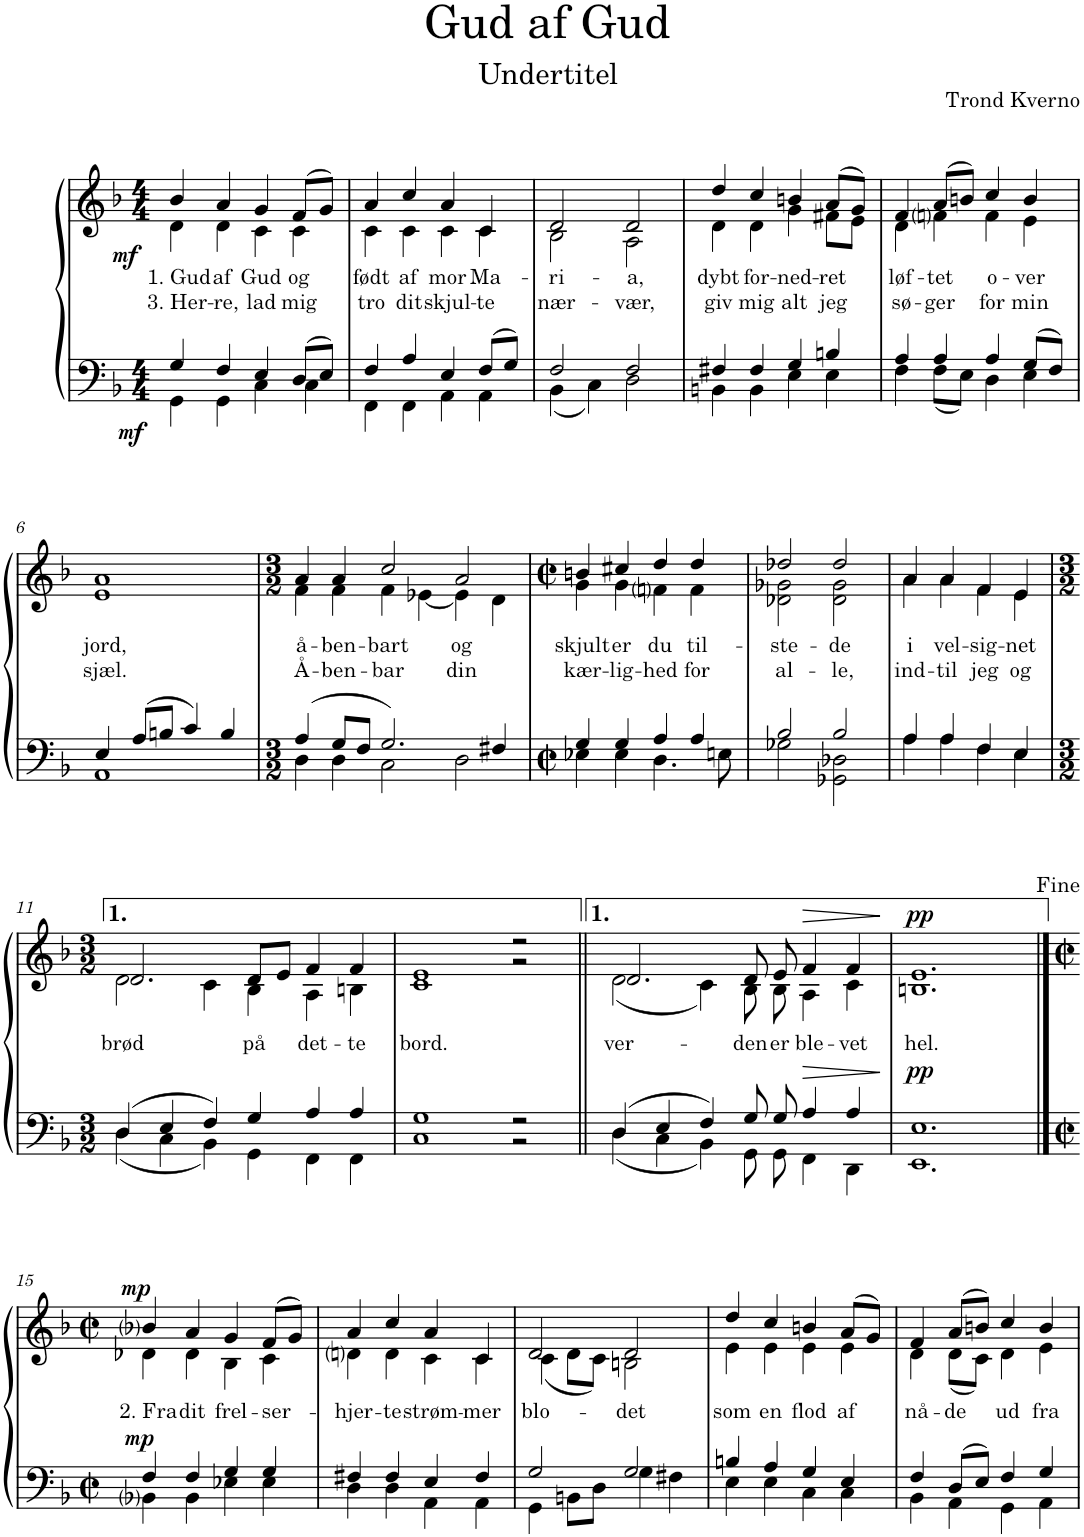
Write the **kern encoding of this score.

**kern	**kern	**text	**text	**dynam
*part1	*part1	*part1	*part1	*part1
*staff2	*staff1	*staff1	*staff1	*staff1/2
*I"Piano	*	*	*	*
*clefF4	*clefG2	*	*	*
*k[b-]	*k[b-]	*	*	*
*M4/4	*M4/4	*	*	*
=1	=1	=1	=1	=1
*^	*	*	*	*
!	!	!	!LO:LY:b	!LO:LY:b	!LO:DY:b=2
*	*	*^	*	*	*
!	!	!	!	!	!	!LO:DY:n=1:b
4G/	4GG\	4b-/	4d\	1. Gud	3. Her-	mf mf
!	!	!	!	!LO:LY:b	!LO:LY:b	!
4F/	4GG\	4a/	4d\	af	-re,	.
!	!	!	!	!LO:LY:b	!LO:LY:b	!
4E/	4C\	4g/	4c\	Gud	lad	.
!	!	!	!	!LO:LY:b	!LO:LY:b	!
8D/L	4C\	(8f/L	4c\	og	mig	.
8E/J	.	8g/J)	.	.	.	.
=2	=2	=2	=2	=2	=2	=2
!	!	!	!	!LO:LY:b	!LO:LY:b	!
4F/	4FF\	4a/	4c\	født	tro	.
!	!	!	!	!LO:LY:b	!LO:LY:b	!
4A/	4FF\	4cc/	4c\	af	dit	.
!	!	!	!	!LO:LY:b	!LO:LY:b	!
4E/	4AA\	4a/	4c\	mor	skjul-	.
!	!	!	!	!LO:LY:b	!LO:LY:b	!
8F/L	4AA\	4c/	4c\	Ma-	-te	.
8G/J	.	.	.	.	.	.
=3	=3	=3	=3	=3	=3	=3
!	!	!	!	!LO:LY:b	!LO:LY:b	!
2F/	4BB-\	2d/	2B-\	-ri-	nær-	.
.	4C\	.	.	.	.	.
!	!	!	!	!LO:LY:b	!LO:LY:b	!
2F/	2D\	2d/	2A\	-a,	-vær,	.
=4	=4	=4	=4	=4	=4	=4
!	!	!	!	!LO:LY:b	!LO:LY:b	!
4F#X/	4BBn\	4dd/	4d\	dybt	giv	.
!	!	!	!	!LO:LY:b	!LO:LY:b	!
4F#/	4BB\	4cc/	4d\	for-	mig	.
!	!	!	!	!LO:LY:b	!LO:LY:b	!
4G/	4E\	4bn/	4g\	-ned-	alt	.
!	!	!	!	!LO:LY:b	!LO:LY:b	!
4Bn/	4E\	(8a/L	8f#X\L	-ret	jeg	.
.	.	8g/J)	8e\J	.	.	.
=5	=5	=5	=5	=5	=5	=5
!	!	!	!	!LO:LY:b	!LO:LY:b	!
4A/	4F\	4f/	4d\	løf-	sø-	.
!	!	!	!	!LO:LY:b	!LO:LY:b	!
4A/	8F\L	(8a/L	4fni\	-tet	-ger	.
.	8E\J	8bn/J)	.	.	.	.
!	!	!	!	!LO:LY:b	!LO:LY:b	!
4A/	4D\	4cc/	4f\	o-	for	.
!	!	!	!	!LO:LY:b	!LO:LY:b	!
8G/L	4E\	4b/	4e\	-ver	min	.
8F/J	.	.	.	.	.	.
!!LO:LB:g=z	!!
=6	=6	=6	=6	=6	=6	=6
!	!	!	!	!LO:LY:b	!LO:LY:b	!
4E/	1AA	1a	1e	jord,	sjæl.	.
8A/L	.	.	.	.	.	.
8Bn/J	.	.	.	.	.	.
4c/	.	.	.	.	.	.
4B/	.	.	.	.	.	.
=7	=7	=7	=7	=7	=7	=7
*M3/2	*	*M3/2	*	*	*	*
!	!	!	!	!LO:LY:b	!LO:LY:b	!
4A/	4D\	4a/	4f\	å-	Å-	.
!	!	!	!	!LO:LY:b	!LO:LY:b	!
8G/L	4D\	4a/	4f\	-ben-	-ben-	.
8F/J	.	.	.	.	.	.
!	!	!	!	!LO:LY:b	!LO:LY:b	!
2.G/	2C\	2cc/	4f\	-bart	-bar	.
.	.	.	[4e-X\	.	.	.
!	!	!	!	!LO:LY:b	!LO:LY:b	!
.	2D\	2a/	4e-\]	og	din	.
4F#X/	.	.	4d\	.	.	.
=8	=8	=8	=8	=8	=8	=8
*M2/2	*	*M2/2	*	*	*	*
*met(c|)	*	*met(c|)	*	*	*	*
!	!	!	!	!LO:LY:b	!LO:LY:b	!
4G/	4E-X\	4bn/	4g\	skjult	kær-	.
!	!	!	!	!LO:LY:b	!LO:LY:b	!
4G/	4E-\	4cc#X/	4g\	er	-lig-	.
!	!	!	!	!LO:LY:b	!LO:LY:b	!
4A/	4.D\	4dd/	4fni\	du	-hed	.
!	!	!	!	!LO:LY:b	!LO:LY:b	!
4A/	.	4dd/	4f\	til-	for	.
.	8En\	.	.	.	.	.
=9	=9	=9	=9	=9	=9	=9
!	!	!	!	!LO:LY:b	!LO:LY:b	!
2B-/	2G-X\	2dd-X/	2d-X\ 2g-X\	-ste-	al-	.
!	!	!	!	!LO:LY:b	!LO:LY:b	!
2B-/	2GG-X\ 2D-X\	2dd-/	2d-\ 2g-\	-de	-le,	.
=10	=10	=10	=10	=10	=10	=10
!	!	!	!	!LO:LY:b	!LO:LY:b	!
4A/	4A\	4a/	4a\	i	ind-	.
!	!	!	!	!LO:LY:b	!LO:LY:b	!
4A/	4A\	4a/	4a\	vel-	-til	.
!	!	!	!	!LO:LY:b	!LO:LY:b	!
4F/	4F\	4f/	4f\	-sig-	jeg	.
!	!	!	!	!LO:LY:b	!LO:LY:b	!
4E/	4E\	4e/	4e\	-net	og	.
!!LO:LB:g=z	!!
=11	=11	=11	=11	=11	=11	=11
*M3/2	*	*M3/2	*	*	*	*
!	!	!	!	!LO:LY:b	!	!
4D/	4D\	2.d/	2d\	brød	.	.
4E/	4C\	.	.	.	.	.
4F/	4BB-\	.	4c\	.	.	.
!	!	!	!	!LO:LY:b	!	!
4G/	4GG\	8d/L	4B-\	på	.	.
.	.	8e/J	.	.	.	.
!	!	!	!	!LO:LY:b	!	!
4A/	4FF\	4f/	4A\	det-	.	.
!	!	!	!	!LO:LY:b	!	!
4A/	4FF\	4f/	4Bn\	-te	.	.
=12	=12	=12	=12	=12	=12	=12
!	!	!	!	!LO:LY:b	!	!
1G	1C	1e	1c	bord.	.	.
2r	2r	2r	2r	.	.	.
=13||	=13||	=13||	=13||	=13||	=13||	=13||
!	!	!	!	!LO:LY:b	!	!
4D/	4D\	2.d/	(2d\	ver-	.	.
4E/	4C\	.	.	.	.	.
4F/	4BB-\	.	4c\)	.	.	.
!	!	!	!	!LO:LY:b	!	!
8G/	8GG\	8d/	8B-\	-den	.	.
!	!	!	!	!LO:LY:b	!	!
8G/	8GG\	8e/	8B-\	er	.	.
!	!	!	!	!LO:LY:b	!	!LO:HP:b
4A/	4FF\	4f/	4A\	ble-	.	>
!	!	!	!	!LO:LY:b	!	!
4A/	4DD\	4f/	4c\	-vet	.	.
*v	*v	*	*	*	*	*
*	*v	*v	*	*	*
.	.	.	.	]
=14	=14	=14	=14	=14
*^	*	*	*	*
!	!	!	!LO:LY:b	!	!LO:DY:a=2
*	*	*^	*	*	*
!	!	!	!	!	!	!LO:DY:n=1:a
1.E	1.EE	1.e	1.Bn	hel.	.	pp pp
!!LO:LB:g=z	!!
==15	==15	==15	==15	==15	==15	==15
*M2/2	*	*M2/2	*	*	*	*
*met(c|)	*	*met(c|)	*	*	*	*
!	!	!	!	!LO:LY:b	!	!LO:DY:a=2
!	!	!	!	!	!	!LO:DY:n=1:a
4F/	4BB-i\	4b-i/	4d-X\	2. Fra	.	mp mp
!	!	!	!	!LO:LY:b	!	!
4F/	4BB-\	4a/	4d-\	dit	.	.
!	!	!	!	!LO:LY:b	!	!
4G/	4E-X\	4g/	4B-\	frel-	.	.
!	!	!	!	!LO:LY:b	!	!
4G/	4E-\	(8f/L	4c\	-ser-	.	.
.	.	8g/J)	.	.	.	.
=16	=16	=16	=16	=16	=16	=16
!	!	!	!	!LO:LY:b	!	!
4F#X/	4D\	4a/	4dni\	-hjer-	.	.
!	!	!	!	!LO:LY:b	!	!
4F#/	4D\	4cc/	4d\	-te	.	.
!	!	!	!	!LO:LY:b	!	!
4E/	4AA\	4a/	4c\	strøm-	.	.
!	!	!	!	!LO:LY:b	!	!
4F#/	4AA\	4c/	4c\	-mer	.	.
=17	=17	=17	=17	=17	=17	=17
!	!	!	!	!LO:LY:b	!	!
2G/	4GG\	2d/	(4c\	blo-	.	.
.	8BBn\L	.	8d\L	.	.	.
.	8D\J	.	8c\J)	.	.	.
!	!	!	!	!LO:LY:b	!	!
2G/	4G\	2d/	2Bn\	-det	.	.
.	4F#X\	.	.	.	.	.
=18	=18	=18	=18	=18	=18	=18
!	!	!	!	!LO:LY:b	!	!
4Bn/	4E\	4dd/	4e\	som	.	.
!	!	!	!	!LO:LY:b	!	!
4A/	4E\	4cc/	4e\	en	.	.
!	!	!	!	!LO:LY:b	!	!
4G/	4C\	4bn/	4e\	flod	.	.
!	!	!	!	!LO:LY:b	!	!
4E/	4C\	(8a/L	4e\	af	.	.
.	.	8g/J)	.	.	.	.
=19	=19	=19	=19	=19	=19	=19
!	!	!	!	!LO:LY:b	!	!
4F/	4BB-\	4f/	4d\	nå-	.	.
!	!	!	!	!LO:LY:b	!	!
8D/L	4AA\	(8a/L	(8d\L	-de	.	.
8E/J	.	8bn/J)	8c\J)	.	.	.
!	!	!	!	!LO:LY:b	!	!
4F/	4GG\	4cc/	4d\	ud	.	.
!	!	!	!	!LO:LY:b	!	!
4G/	4AA\	4b/	4e\	fra	.	.
*v	*v	*	*	*	*	*
*	*v	*v	*	*	*
=	=	=	=	=
*-	*-	*-	*-	*-
